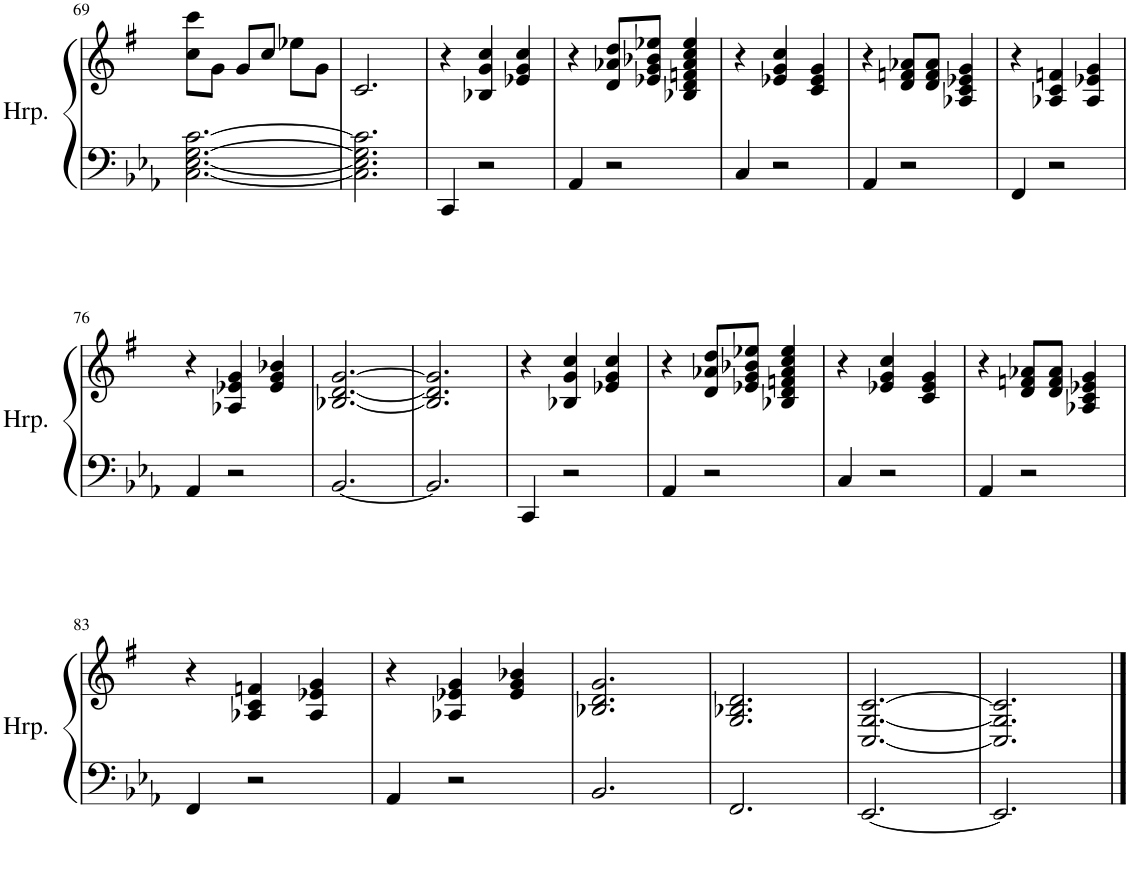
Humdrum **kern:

**kern	**kern
*part1	*part1
*staff2	*staff1
*I"Harp	*
*I'Hrp.	*
!!LO:PB:g=z
*clefF4	*clefG2
*k[b-e-a-]	*k[f#]
*M3/4	*M3/4
=69	=69
[2.C\ [2.E-\ [2.G\ [2.c\	8cc\ 8ccc\L
.	8g\J
.	8g/L
.	8cc/J
.	8ee-X\L
.	8g\J
=70	=70
2.C\] 2.E-\] 2.G\] 2.c\]	2.c/
=71	=71
4CC/	4r
2r	4B-X/ 4g/ 4cc/
.	4e-X/ 4g/ 4cc/
=72	=72
4AA-/	4r
2r	8d/ 8a-X/ 8dd/L
.	8e-X/ 8g/ 8b-X/ 8ee-X/J
.	4B-X/ 4d/ 4fn/ 4a-/ 4cc/ 4ee-/
=73	=73
4C/	4r
2r	4e-X/ 4g/ 4cc/
.	4c/ 4e-/ 4g/
=74	=74
4AA-/	4r
2r	8d/ 8fn/ 8a-X/L
.	8d/ 8f/ 8a-/J
.	4A-X/ 4c/ 4e-X/ 4g/
=75	=75
4FF/	4r
2r	4A-X/ 4c/ 4fn/
.	4A-/ 4e-X/ 4g/
!!LO:LB:g=z
=76	=76
4AA-/	4r
2r	4A-X/ 4e-X/ 4g/
.	4e-/ 4g/ 4b-X/
=77	=77
[2.BB-/	[2.B-X/ [2.d/ [2.g/
=78	=78
2.BB-/]	2.B-/] 2.d/] 2.g/]
=79	=79
4CC/	4r
2r	4B-X/ 4g/ 4cc/
.	4e-X/ 4g/ 4cc/
=80	=80
4AA-/	4r
2r	8d/ 8a-X/ 8dd/L
.	8e-X/ 8g/ 8b-X/ 8ee-X/J
.	4B-X/ 4d/ 4fn/ 4a-/ 4cc/ 4ee-/
=81	=81
4C/	4r
2r	4e-X/ 4g/ 4cc/
.	4c/ 4e-/ 4g/
=82	=82
4AA-/	4r
2r	8d/ 8fn/ 8a-X/L
.	8d/ 8f/ 8a-/J
.	4A-X/ 4c/ 4e-X/ 4g/
!!LO:LB:g=z
=83	=83
4FF/	4r
2r	4A-X/ 4c/ 4fn/
.	4A-/ 4e-X/ 4g/
=84	=84
4AA-/	4r
2r	4A-X/ 4e-X/ 4g/
.	4e-/ 4g/ 4b-X/
=85	=85
2.BB-/	2.B-X/ 2.d/ 2.g/
=86	=86
2.FF/	2.G/ 2.B-X/ 2.d/
=87	=87
[2.EE-/	[2.C/ [2.G/ [2.c/
=88	=88
2.EE-/]	2.C/] 2.G/] 2.c/]
==	==
*-	*-
